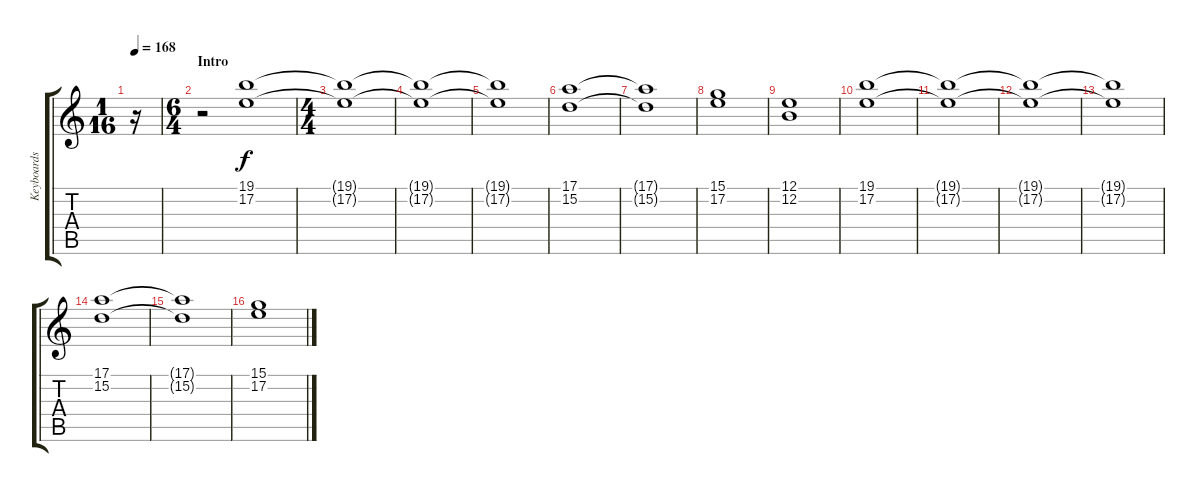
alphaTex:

\track ("Keyboards" "Keyboards") {instrument synthstrings1}
\staff {score tabs}
\tuning (E4 B3 G3 D3 A2 E2) {hide}
\ts (1 16)
\tempo 168
\clef g2
\ks c
r.16{dy f instrument synthstrings1} |
\ts (6 4)
\section ("" "Intro")
r.2 (19.1 17.2).1 |
\ts (4 4)
(19.1{t} 17.2{t}).1 |
(19.1{t} 17.2{t}).1 |
(19.1{t} 17.2{t}).1 |
(17.1 15.2).1 |
(17.1{t} 15.2{t}).1 |
(15.1 17.2).1 |
(12.1 12.2).1 |
(19.1 17.2).1 |
(19.1{t} 17.2{t}).1 |
(19.1{t} 17.2{t}).1 |
(19.1{t} 17.2{t}).1 |
(17.1 15.2).1 |
(17.1{t} 15.2{t}).1 |
(15.1 17.2).1
